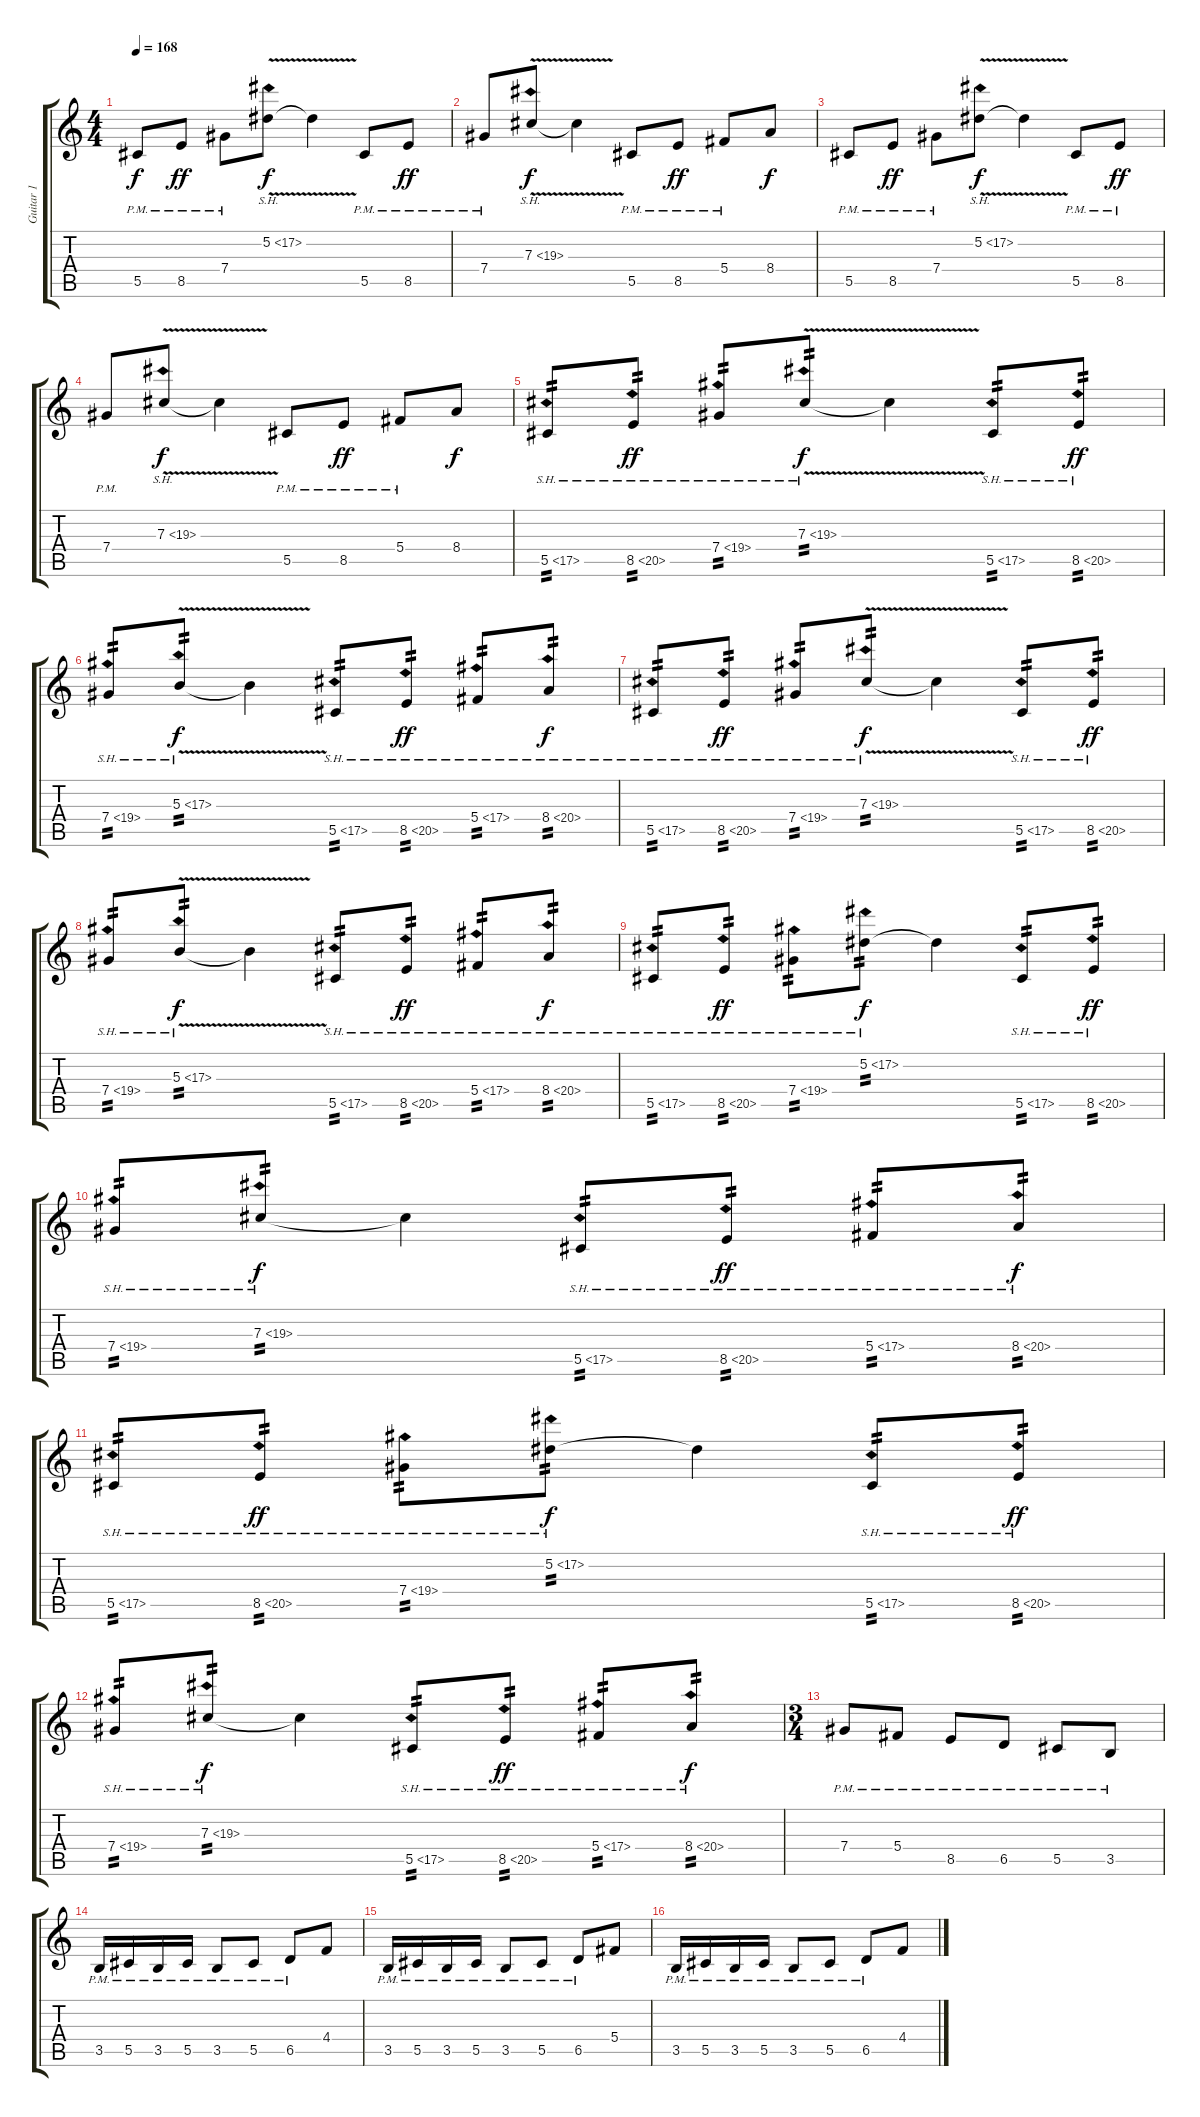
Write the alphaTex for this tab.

\track ("Guitar 1" "Guitar 1") {instrument distortionguitar}
\staff {score tabs}
\tuning (Eb4 Bb3 Gb3 Db3 Ab2 Eb2) {hide}
\ts (4 4)
\tempo 168
\clef g2
\ks c
5.5{pm}.8{dy f} 8.5{pm}.8{dy ff} 7.4{pm}.8 5.2{sh 12 v}.8{dy f} 5.2{t}.4 5.5{pm}.8 8.5{pm}.8{dy ff} |
7.4{pm}.8 7.3{sh 12 v}.8{dy f} 7.3{t}.4 5.5{pm}.8 8.5{pm}.8{dy ff} 5.4{pm}.8 8.4.8{dy f} |
5.5{pm}.8 8.5{pm}.8{dy ff} 7.4{pm}.8 5.2{sh 12 v}.8{dy f} 5.2{t}.4 5.5{pm}.8 8.5{pm}.8{dy ff} |
7.4{pm}.8 7.3{sh 12 v}.8{dy f} 7.3{t}.4 5.5{pm}.8 8.5{pm}.8{dy ff} 5.4{pm}.8 8.4.8{dy f} |
5.5{sh 12}.8{tp 2} 8.5{sh 12}.8{tp 2 dy ff} 7.4{sh 12}.8{tp 2} 7.3{sh 12 v}.8{tp 2 dy f} 7.3{t}.4 5.5{sh 12}.8{tp 2} 8.5{sh 12}.8{tp 2 dy ff} |
7.4{sh 12}.8{tp 2} 5.3{sh 12 v}.8{tp 2 dy f} 5.3{t}.4 5.5{sh 12}.8{tp 2} 8.5{sh 12}.8{tp 2 dy ff} 5.4{sh 12}.8{tp 2} 8.4{sh 12}.8{tp 2 dy f} |
5.5{sh 12}.8{tp 2} 8.5{sh 12}.8{tp 2 dy ff} 7.4{sh 12}.8{tp 2} 7.3{sh 12 v}.8{tp 2 dy f} 7.3{t}.4 5.5{sh 12}.8{tp 2} 8.5{sh 12}.8{tp 2 dy ff} |
7.4{sh 12}.8{tp 2} 5.3{sh 12 v}.8{tp 2 dy f} 5.3{t}.4 5.5{sh 12}.8{tp 2} 8.5{sh 12}.8{tp 2 dy ff} 5.4{sh 12}.8{tp 2} 8.4{sh 12}.8{tp 2 dy f} |
5.5{sh 12}.8{tp 2} 8.5{sh 12}.8{tp 2 dy ff} 7.4{sh 12}.8{tp 2} 5.2{sh 12}.8{tp 2 dy f} 5.2{t}.4 5.5{sh 12}.8{tp 2} 8.5{sh 12}.8{tp 2 dy ff} |
7.4{sh 12}.8{tp 2} 7.3{sh 12}.8{tp 2 dy f} 7.3{t}.4 5.5{sh 12}.8{tp 2} 8.5{sh 12}.8{tp 2 dy ff} 5.4{sh 12}.8{tp 2} 8.4{sh 12}.8{tp 2 dy f} |
5.5{sh 12}.8{tp 2} 8.5{sh 12}.8{tp 2 dy ff} 7.4{sh 12}.8{tp 2} 5.2{sh 12}.8{tp 2 dy f} 5.2{t}.4 5.5{sh 12}.8{tp 2} 8.5{sh 12}.8{tp 2 dy ff} |
7.4{sh 12}.8{tp 2} 7.3{sh 12}.8{tp 2 dy f} 7.3{t}.4 5.5{sh 12}.8{tp 2} 8.5{sh 12}.8{tp 2 dy ff} 5.4{sh 12}.8{tp 2} 8.4{sh 12}.8{tp 2 dy f} |
\ts (3 4)
7.4{pm}.8 5.4{pm}.8 8.5{pm}.8 6.5{pm}.8 5.5{pm}.8 3.5{pm}.8 |
3.5{pm}.16 5.5{pm}.16 3.5{pm}.16 5.5{pm}.16 3.5{pm}.8 5.5{pm}.8 6.5{pm}.8 4.4.8 |
3.5{pm}.16 5.5{pm}.16 3.5{pm}.16 5.5{pm}.16 3.5{pm}.8 5.5{pm}.8 6.5{pm}.8 5.4.8 |
3.5{pm}.16 5.5{pm}.16 3.5{pm}.16 5.5{pm}.16 3.5{pm}.8 5.5{pm}.8 6.5{pm}.8 4.4.8
